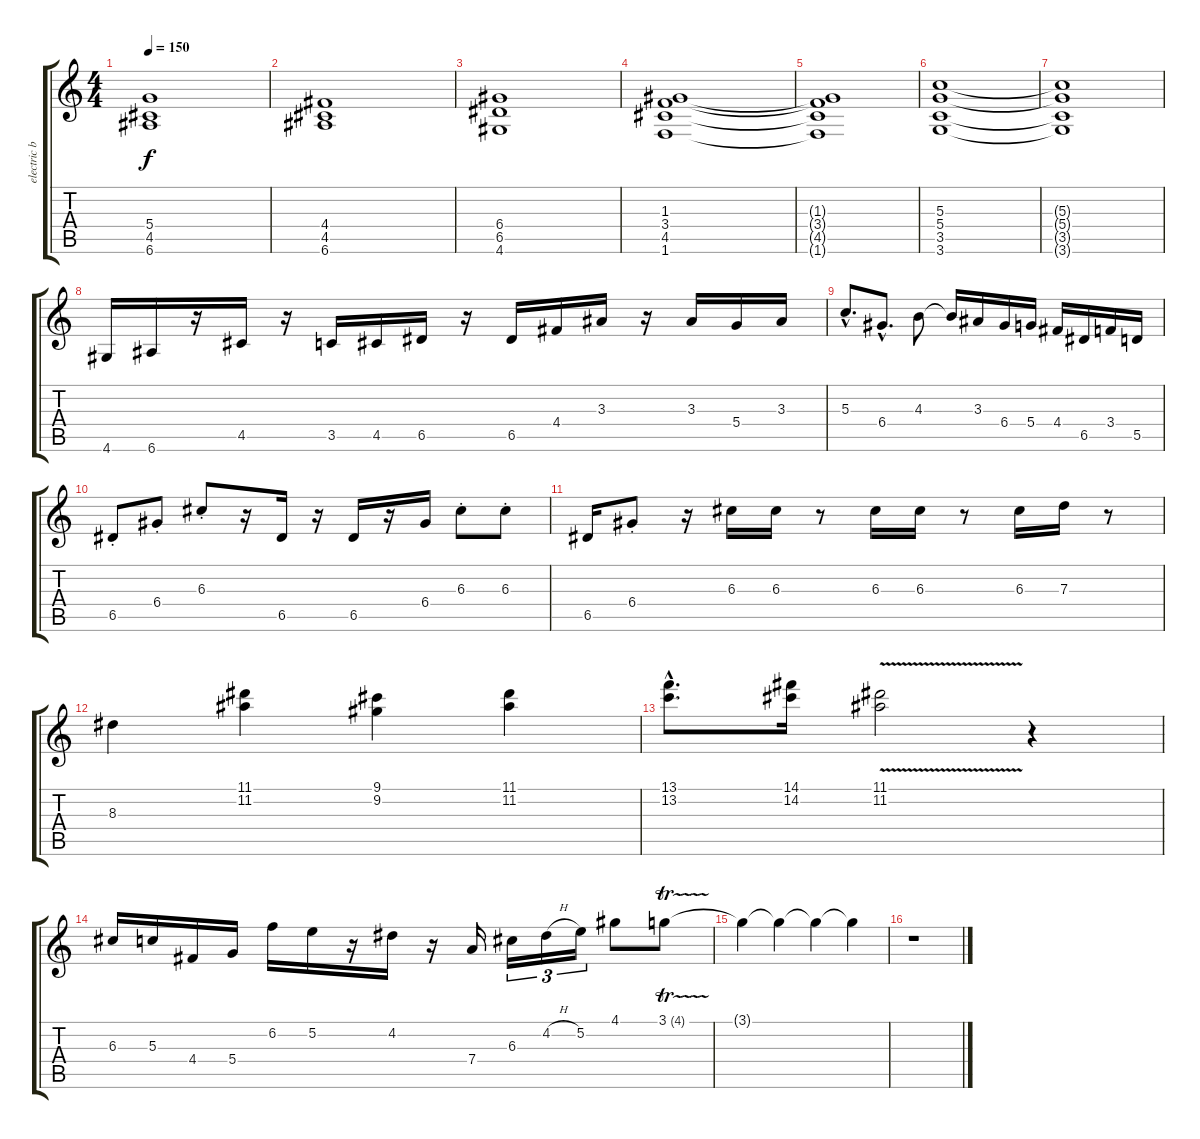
\track ("electric banana" "electric b") {instrument overdrivenguitar}
\staff {score tabs}
\tuning (E4 B3 G3 D3 A2 E2) {hide}
\ts (4 4)
\tempo 150
\clef g2
\ks c
(5.4 4.5 6.6).1{dy f} |
(4.4 4.5 6.6).1 |
(6.4 6.5 4.6).1 |
(1.3 3.4 4.5 1.6).1 |
(1.3{t} 3.4{t} 4.5{t} 1.6{t}).1 |
(5.3 5.4 3.5 3.6).1 |
(5.3{t} 5.4{t} 3.5{t} 3.6{t}).1 |
4.6.16 6.6.16 r.16 4.5.16 r.16 3.5.16 4.5.16 6.5.16 r.16 6.5.16 4.4.16 3.3.16 r.16 3.3.16 5.4.16 3.3.16 |
5.3{hac}.8{d} 6.4{hac}.8{d} 4.3.8 4.3{t}.16 3.3.16 6.4.16 5.4.16 4.4.16 6.5.16 3.4.16 5.5.16 |
6.5{st}.8 6.4{st}.8 6.3{st}.8 r.16 6.5.16 r.16 6.5.16 r.16 6.4.16 6.3{st}.8 6.3{st}.8 |
6.5.16 6.4{st}.8 r.16 6.3.16 6.3.16 r.8 6.3.16 6.3.16 r.8 6.3.16 7.3.16 r.8 |
8.3.4 (11.1 11.2).4 (9.1 9.2).4 (11.1 11.2).4 |
(13.1{hac} 13.2{hac}).8{d} (14.1 14.2).16 (11.1{v} 11.2{v}).2 r.4 |
6.3.16 5.3.16 4.4.16 5.4.16 6.2.16 5.2.16 r.16 4.2.16 r.16 7.4.16 6.3.16{tu (3 2)} 4.2{h}.16{tu (3 2)} 5.2.16{tu (3 2)} 4.1.8 3.1{tr (4 32)}.8 |
3.1{t}.4{volume 14} 3.1{t}.4{volume 0} 3.1{t}.4{volume 16} 3.1{t}.4{volume 0} |
r.1
